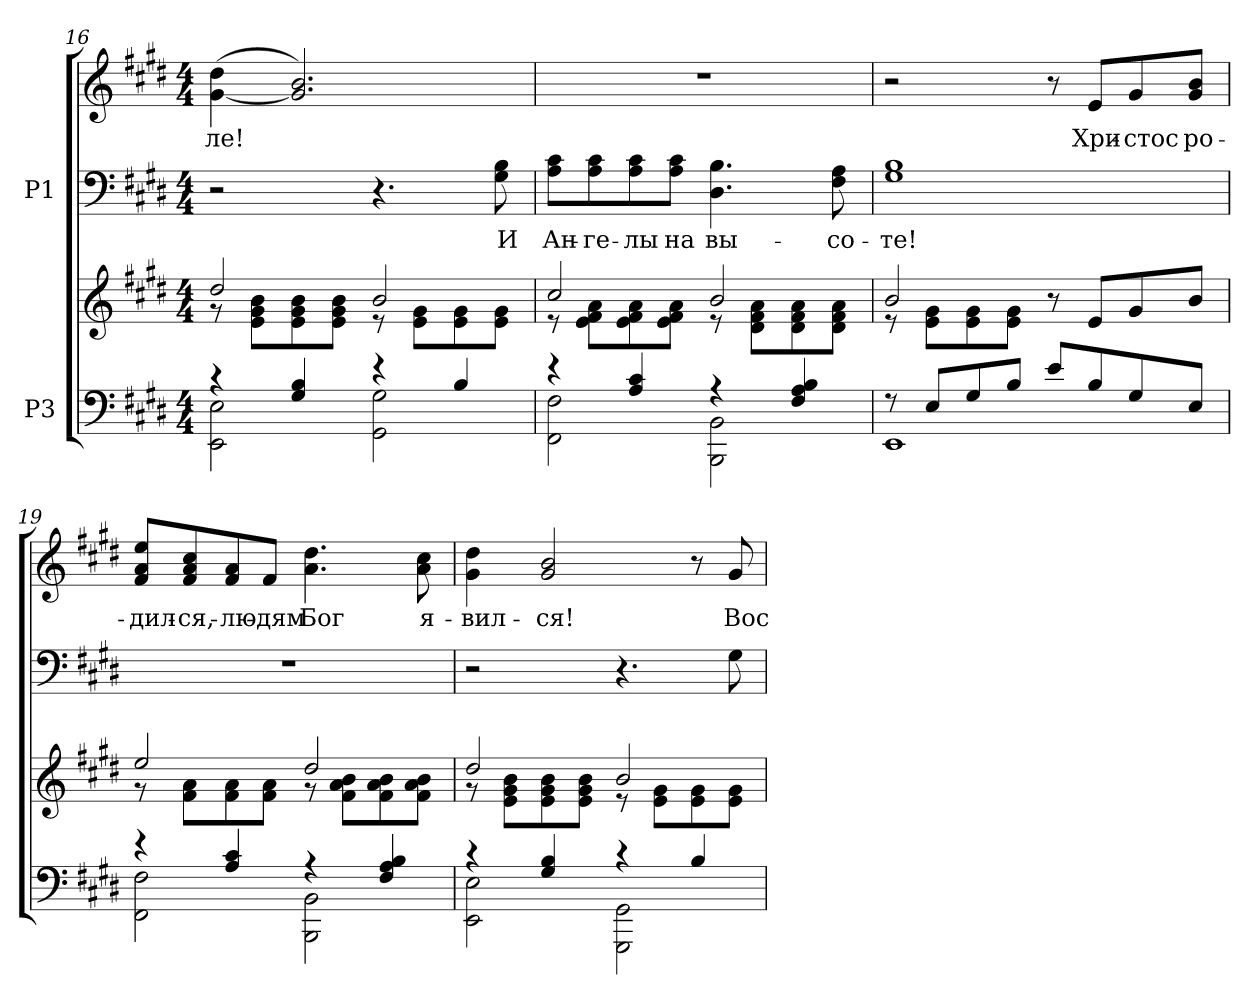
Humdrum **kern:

**kern	**kern	**kern	**text	**kern	**text
*part2	*part2	*part1	*part1	*part1	*part1
*staff4	*staff3	*staff2	*staff2	*staff1	*staff1
*I"P3	*	*I"P1	*	*	*
!!LO:LB:g=z
*clefF4	*clefG2	*clefF4	*	*clefG2	*
*k[f#c#g#d#]	*k[f#c#g#d#]	*k[f#c#g#d#]	*	*k[f#c#g#d#]	*
*E:	*E:	*E:	*	*E:	*
*M4/4	*M4/4	*M4/4	*	*M4/4	*
=16	=16	=16	=16	=16	=16
*^	*^	*	*	*	*
!	!	!	!	!	!	!	!LO:LY:b:color=#000000
4r	2EEi\ 2Ei	2dd#i/	8r	2r	.	([<4g#i\ 4dd#i	-ле!
.	.	.	8ei\ 8g#i 8biL	.	.	.	.
4G#i/ 4Bi	.	.	8ei\ 8g#i 8bi	.	.	2.g#i/] 2.bi)	.
.	.	.	8ei\ 8g#i 8biJ	.	.	.	.
4r	2GG#i\ 2G#i	2bi/	8r	4.r	.	.	.
.	.	.	8ei\ 8g#iL	.	.	.	.
4Bi/	.	.	8ei\ 8g#i	.	.	.	.
!	!	!	!	!	!LO:LY:a:color=#000000	!	!
.	.	.	8ei\ 8g#iJ	8G#i\ 8Bi	И	.	.
=17	=17	=17	=17	=17	=17	=17	=17
!	!	!	!	!	!LO:LY:a:color=#000000	!	!
4r	2FF#i\ 2F#i	2cc#i/	8r	8Ai\ 8c#iL	Ан-	1r	.
!	!	!	!	!	!LO:LY:a:color=#000000	!	!
.	.	.	8ei\ 8f#i 8aiL	8Ai\ 8c#i	-ге-	.	.
!	!	!	!	!	!LO:LY:a:color=#000000	!	!
4Ai/ 4c#i	.	.	8ei\ 8f#i 8ai	8Ai\ 8c#i	-лы	.	.
!	!	!	!	!	!LO:LY:a:color=#000000	!	!
.	.	.	8ei\ 8f#i 8aiJ	8Ai\ 8c#iJ	на	.	.
!	!	!	!	!	!LO:LY:a:color=#000000	!	!
4r	2BBBi\ 2BBi	2bi/	8r	4.D#i\ 4.Bi	вы-	.	.
.	.	.	8d#i\ 8f#i 8aiL	.	.	.	.
4F#i/ 4Ai 4Bi	.	.	8d#i\ 8f#i 8ai	.	.	.	.
!	!	!	!	!	!LO:LY:a:color=#000000	!	!
.	.	.	8d#i\ 8f#i 8aiJ	8F#i\ 8Ai	-со-	.	.
=18	=18	=18	=18	=18	=18	=18	=18
!	!	!	!	!	!LO:LY:a:color=#000000	!	!
8r	1EEi	2bi/	8r	1G#i 1Bi	-те!	2r	.
8Ei/L	.	.	8ei\ 8g#iL	.	.	.	.
8G#i/	.	.	8ei\ 8g#i	.	.	.	.
8Bi/J	.	.	8ei\ 8g#iJ	.	.	.	.
8ei/L	.	8r	2ryy	.	.	8r	.
!	!	!	!	!	!	!	!LO:LY:b:color=#000000
8Bi/	.	8ei/L	.	.	.	8ei/L	Хри-
!	!	!	!	!	!	!	!LO:LY:b:color=#000000
8G#i/	.	8g#i/	.	.	.	8g#i/	-стос
!	!	!	!	!	!	!	!LO:LY:b:color=#000000
8Ei/J	.	8bi/J	.	.	.	8g#i/ 8biJ	ро-
!!LO:LB:g=z
=19	=19	=19	=19	=19	=19	=19	=19
!	!	!	!	!	!	!	!LO:LY:b:color=#000000
4r	2FF#i\ 2F#i	2eei/	8r	1r	.	8f#i/ 8ai 8eeiL	-дил-
!	!	!	!	!	!	!	!LO:LY:b:color=#000000
.	.	.	8f#i\ 8aiL	.	.	8f#i/ 8ai 8cc#i	-ся,-
!	!	!	!	!	!	!	!LO:LY:b:color=#000000
4Ai/ 4c#i	.	.	8f#i\ 8ai	.	.	8f#i/ 8ai	-лю-
!	!	!	!	!	!	!	!LO:LY:b:color=#000000
.	.	.	8f#i\ 8aiJ	.	.	8f#i/J	-дям
!	!	!	!	!	!	!	!LO:LY:b:color=#000000
4r	2BBBi\ 2BBi	2dd#i/	8r	.	.	4.ai\ 4.dd#i	Бог
.	.	.	8f#i\ 8ai 8biL	.	.	.	.
4F#i/ 4Ai 4Bi	.	.	8f#i\ 8ai 8bi	.	.	.	.
!	!	!	!	!	!	!	!LO:LY:b:color=#000000
.	.	.	8f#i\ 8ai 8biJ	.	.	8ai\ 8cc#i	я-
=20	=20	=20	=20	=20	=20	=20	=20
!	!	!	!	!	!	!	!LO:LY:b:color=#000000
4r	2EEi\ 2Ei	2dd#i/	8r	2r	.	4g#i\ 4dd#i	-вил-
.	.	.	8ei\ 8g#i 8biL	.	.	.	.
!	!	!	!	!	!	!	!LO:LY:b:color=#000000
4G#i/ 4Bi	.	.	8ei\ 8g#i 8bi	.	.	2g#i/ 2bi	-ся!
.	.	.	8ei\ 8g#i 8biJ	.	.	.	.
4r	2GGG#i\ 2GG#i	2bi/	8r	4.r	.	.	.
.	.	.	8ei\ 8g#iL	.	.	.	.
4Bi/	.	.	8ei\ 8g#i	.	.	8r	.
!	!	!	!	!	!	!	!LO:LY:b:color=#000000
.	.	.	8ei\ 8g#iJ	8G#i\	.	8g#i/	Вос-
*v	*v	*	*	*	*	*	*
*	*v	*v	*	*	*	*
=	=	=	=	=	=
*-	*-	*-	*-	*-	*-
